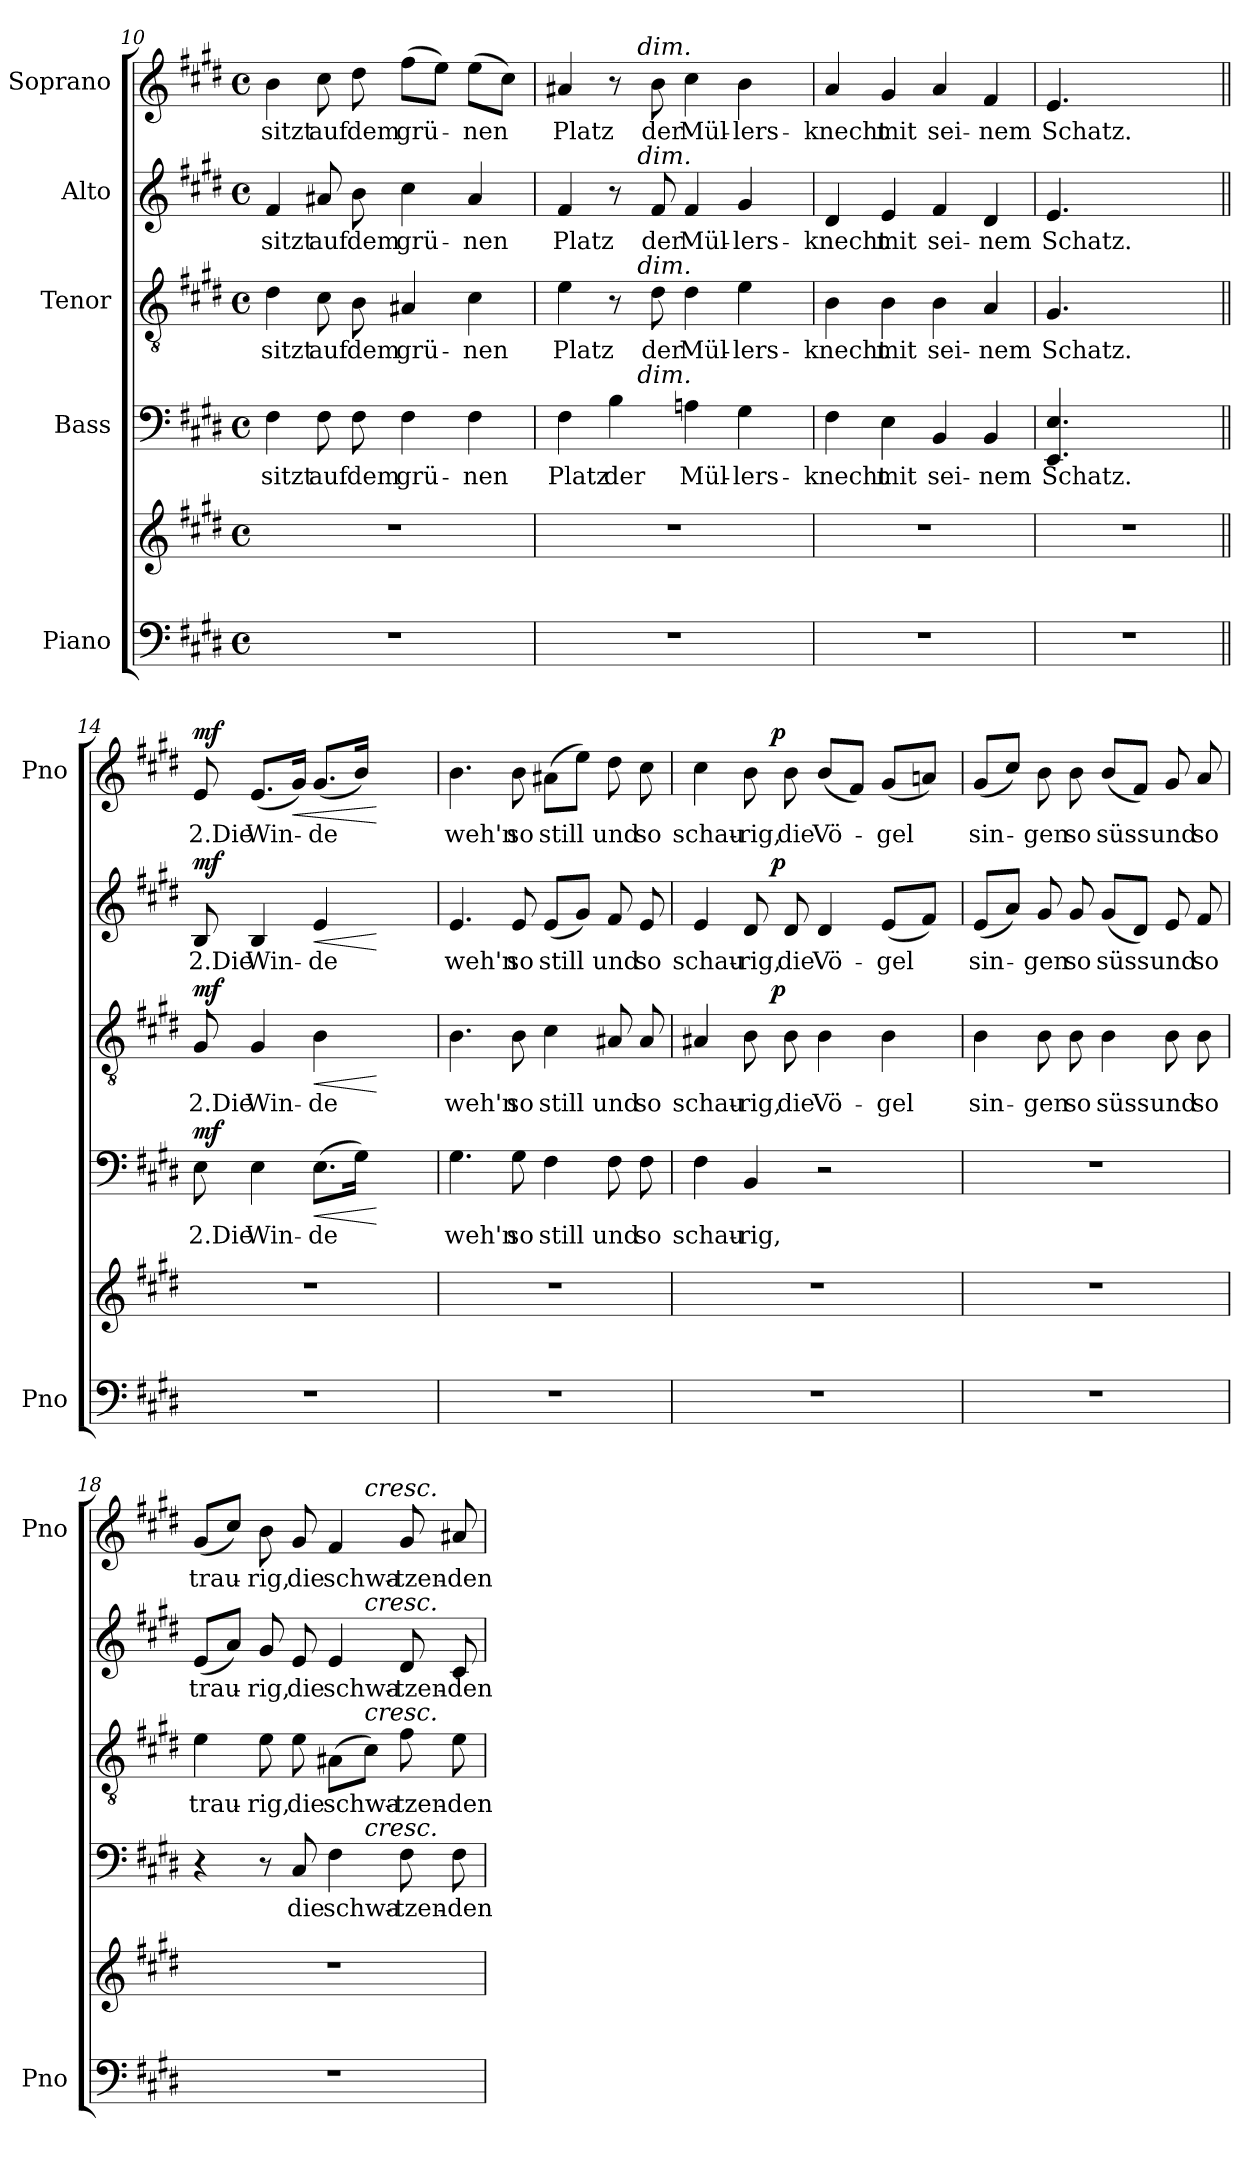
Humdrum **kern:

**kern	**kern	**kern	**text	**dynam	**kern	**text	**dynam	**kern	**text	**dynam	**kern	**text	**dynam
*part5	*part5	*part4	*part4	*part4	*part3	*part3	*part3	*part2	*part2	*part2	*part1	*part1	*part1
*staff6	*staff5	*staff4	*staff4	*staff4	*staff3	*staff3	*staff3	*staff2	*staff2	*staff2	*staff1	*staff1	*staff1
*I"Piano	*	*I"Bass	*	*	*I"Tenor	*	*	*I"Alto	*	*	*I"Soprano	*	*
*I'Pno	*	*	*	*	*	*	*	*	*	*	*I'Pno	*	*
*clefF4	*clefG2	*clefF4	*	*	*clefGv2	*	*	*clefG2	*	*	*clefG2	*	*
*k[f#c#g#d#]	*k[f#c#g#d#]	*k[f#c#g#d#]	*	*	*k[f#c#g#d#]	*	*	*k[f#c#g#d#]	*	*	*k[f#c#g#d#]	*	*
*E:	*E:	*E:	*	*	*E:	*	*	*E:	*	*	*E:	*	*
*M4/4	*M4/4	*M4/4	*	*	*M4/4	*	*	*M4/4	*	*	*M4/4	*	*
*met(c)	*met(c)	*met(c)	*	*	*met(c)	*	*	*met(c)	*	*	*met(c)	*	*
=10	=10	=10	=10	=10	=10	=10	=10	=10	=10	=10	=10	=10	=10
1r	1r	4F#\	sitzt	.	4d#\	sitzt	.	4f#/	sitzt	.	4b\	sitzt	.
.	.	8F#\	auf	.	8c#\	auf	.	8a#X/	auf	.	8cc#\	auf	.
.	.	8F#\	dem	.	8B\	dem	.	8b\	dem	.	8dd#\	dem	.
.	.	4F#\	grü-	.	4A#X/	grü-	.	4cc#\	grü-	.	(8ff#\L	grü-	.
.	.	.	.	.	.	.	.	.	.	.	8ee\J)	.	.
.	.	4F#\	-nen	.	4c#\	-nen	.	4a#/	-nen	.	(8ee\L	-nen	.
.	.	.	.	.	.	.	.	.	.	.	8cc#\J)	.	.
=11	=11	=11	=11	=11	=11	=11	=11	=11	=11	=11	=11	=11	=11
*	*	*^	*	*	*^	*	*	*^	*	*	*^	*	*
1r	1r	4F#\	4ryy	Platz	.	4e\	4ryy	Platz	.	4f#/	4ryy	Platz	.	4a#X/	4ryy	Platz	.
.	.	4B\	16.ryy	der	.	8r	16.ryy	.	.	8r	16.ryy	.	.	8r	16.ryy	.	.
!	!	!	!	!	!	!	!	!	!	!	!	!	!	!	!LO:TX:a:i:t=dim.	!	!
!	!	!	!	!	!	!	!	!	!	!	!LO:TX:a:i:t=dim.	!	!	!	!	!	!
!	!	!	!	!	!	!	!LO:TX:a:i:t=dim.	!	!	!	!	!	!	!	!	!	!
!	!	!	!LO:TX:a:i:t=dim.	!	!	!	!	!	!	!	!	!	!	!	!	!	!
.	.	.	2ryy	.	.	.	2ryy	.	.	.	2ryy	.	.	.	2ryy	.	.
.	.	.	.	.	.	8d#\	.	der	.	8f#/	.	der	.	8b\	.	der	.
.	.	4An\	.	Mül-	.	4d#\	.	Mül-	.	4f#/	.	Mül-	.	4cc#\	.	Mül-	.
.	.	4G#\	.	-lers-	.	4e\	.	-lers-	.	4g#/	.	-lers-	.	4b\	.	-lers-	.
.	.	.	8ryy	.	.	.	8ryy	.	.	.	8ryy	.	.	.	8ryy	.	.
.	.	.	32ryy	.	.	.	32ryy	.	.	.	32ryy	.	.	.	32ryy	.	.
*	*	*v	*v	*	*	*	*	*	*	*v	*v	*	*	*v	*v	*	*
*	*	*	*	*	*v	*v	*	*	*	*	*	*	*	*
!!LO:PB:g=z
=12	=12	=12	=12	=12	=12	=12	=12	=12	=12	=12	=12	=12	=12
1r	1r	4F#\	-knecht	.	4B\	-knecht	.	4d#/	-knecht	.	4a/	-knecht	.
.	.	4E\	mit	.	4B\	mit	.	4e/	mit	.	4g#/	mit	.
.	.	4BB/	sei-	.	4B\	sei-	.	4f#/	sei-	.	4a/	sei-	.
.	.	4BB/	-nem	.	4A/	-nem	.	4d#/	-nem	.	4f#/	-nem	.
=13	=13	=13	=13	=13	=13	=13	=13	=13	=13	=13	=13	=13	=13
1r	1r	4.EE/ 4.E/	Schatz.	.	4.G#/	Schatz.	.	4.e/	Schatz.	.	4.e/	Schatz.	.
.	.	2ryy	.	.	2ryy	.	.	2ryy	.	.	2ryy	.	.
.	.	8ryy	.	.	8ryy	.	.	8ryy	.	.	8ryy	.	.
=14||	=14||	=14||	=14||	=14||	=14||	=14||	=14||	=14||	=14||	=14||	=14||	=14||	=14||
!	!	!	!	!LO:DY:a	!	!	!LO:DY:a	!	!	!LO:DY:a	!	!	!LO:DY:a
1r	1r	8E\	2.Die	mf	8G#/	2.Die	mf	8B/	2.Die	mf	8e/	2.Die	mf
.	.	4E\	Win-	.	4G#/	Win-	.	4B/	Win-	.	(8.e/L	Win-	.
!	!	!	!	!	!	!	!	!	!	!	!	!	!LO:HP:b
.	.	.	.	.	.	.	.	.	.	.	16g#/Jk)	.	<
!	!	!	!	!LO:HP:b	!	!	!LO:HP:b	!	!	!LO:HP:b	!	!	!
.	.	(8.E\L	-de	<	4B\	-de	<	4e/	-de	<	(8.g#/L	-de	.
.	.	16G#\Jk)	.	.	.	.	.	.	.	.	16b/Jk)	.	.
.	.	4.ryy	.	[	4.ryy	.	[	4.ryy	.	[	4.ryy	.	[
=15	=15	=15	=15	=15	=15	=15	=15	=15	=15	=15	=15	=15	=15
1r	1r	4.G#\	weh'n	.	4.B\	weh'n	.	4.e/	weh'n	.	4.b\	weh'n	.
.	.	8G#\	so	.	8B\	so	.	8e/	so	.	8b\	so	.
.	.	4F#\	still	.	4c#\	still	.	(8e/L	still	.	(8a#X\L	still	.
.	.	.	.	.	.	.	.	8g#/J)	.	.	8ee\J)	.	.
.	.	8F#\	und	.	8A#X/	und	.	8f#/	und	.	8dd#\	und	.
.	.	8F#\	so	.	8A#/	so	.	8e/	so	.	8cc#\	so	.
=16	=16	=16	=16	=16	=16	=16	=16	=16	=16	=16	=16	=16	=16
*	*	*	*	*	*^	*	*	*^	*	*	*^	*	*
1r	1r	4F#\	schau-	.	4A#X/	4ryy	schau-	.	4e/	4ryy	schau-	.	4cc#\	4ryy	schau-	.
.	.	4BB/	-rig,	.	8B\	16.ryy	-rig,	.	8d#/	16.ryy	-rig,	.	8b\	16.ryy	-rig,	.
!	!	!	!	!	!	!	!	!LO:DY:a	!	!	!	!LO:DY:a	!	!	!	!LO:DY:a
.	.	.	.	.	.	2ryy	.	p	.	2ryy	.	p	.	2ryy	.	p
.	.	.	.	.	8B\	.	die	.	8d#/	.	die	.	8b\	.	die	.
.	.	2r	.	.	4B\	.	Vö-	.	4d#/	.	Vö-	.	(8b/L	.	Vö-	.
.	.	.	.	.	.	.	.	.	.	.	.	.	8f#/J)	.	.	.
.	.	.	.	.	4B\	.	-gel	.	(8e/L	.	-gel	.	(8g#/L	.	-gel	.
.	.	.	.	.	.	8ryy	.	.	.	8ryy	.	.	.	8ryy	.	.
.	.	.	.	.	.	.	.	.	8f#/J)	.	.	.	8an/J)	.	.	.
.	.	.	.	.	.	32ryy	.	.	.	32ryy	.	.	.	32ryy	.	.
*	*	*	*	*	*v	*v	*	*	*	*	*	*	*v	*v	*	*
*	*	*	*	*	*	*	*	*v	*v	*	*	*	*	*
!!LO:LB:g=z
=17	=17	=17	=17	=17	=17	=17	=17	=17	=17	=17	=17	=17	=17
1r	1r	1r	.	.	4B\	sin-	.	(8e/L	sin-	.	(8g#/L	sin-	.
.	.	.	.	.	.	.	.	8a/J)	.	.	8cc#/J)	.	.
.	.	.	.	.	8B\	-gen	.	8g#/	-gen	.	8b\	-gen	.
.	.	.	.	.	8B\	so	.	8g#/	so	.	8b\	so	.
.	.	.	.	.	4B\	süss	.	(8g#/L	süss	.	(8b/L	süss	.
.	.	.	.	.	.	.	.	8d#/J)	.	.	8f#/J)	.	.
.	.	.	.	.	8B\	und	.	8e/	und	.	8g#/	und	.
.	.	.	.	.	8B\	so	.	8f#/	so	.	8a/	so	.
=18	=18	=18	=18	=18	=18	=18	=18	=18	=18	=18	=18	=18	=18
*	*	*^	*	*	*	*	*	*^	*	*	*^	*	*
1r	1r	4r	2ryy	.	.	4e\	trau-	.	(8e/L	2ryy	trau-	.	(8g#/L	2ryy	trau-	.
.	.	.	.	.	.	.	.	.	8a/J)	.	.	.	8cc#/J)	.	.	.
.	.	8r	.	.	.	8e\	-rig,	.	8g#/	.	-rig,	.	8b\	.	-rig,	.
.	.	8C#/	.	die	.	8e\	die	.	8e/	.	die	.	8g#/	.	die	.
.	.	4F#\	8ryy	schwa-	.	(8A#X\L	schwa-	.	4e/	8ryy	schwa-	.	4f#/	8ryy	schwa-	.
!	!	!	!	!	!	!	!	!	!	!	!	!	!	!LO:TX:a:i:t=cresc.	!	!
!	!	!	!	!	!	!	!	!	!	!LO:TX:a:i:t=cresc.	!	!	!	!	!	!
!	!	!	!	!	!	!LO:TX:a:i:t=cresc.	!	!	!	!	!	!	!	!	!	!
!	!	!	!LO:TX:a:i:t=cresc.	!	!	!	!	!	!	!	!	!	!	!	!	!
.	.	.	4.ryy	.	.	8c#\J)	.	.	.	4.ryy	.	.	.	4.ryy	.	.
.	.	8F#\	.	-tzen-	.	8f#\	-tzen-	.	8d#/	.	-tzen-	.	8g#/	.	-tzen-	.
.	.	8F#\	.	-den	.	8e\	-den	.	8c#/	.	-den	.	8a#X/	.	-den	.
*	*	*	*	*	*	*	*	*	*v	*v	*	*	*	*	*	*
*	*	*v	*v	*	*	*	*	*	*	*	*	*v	*v	*	*
=	=	=	=	=	=	=	=	=	=	=	=	=	=
*-	*-	*-	*-	*-	*-	*-	*-	*-	*-	*-	*-	*-	*-
